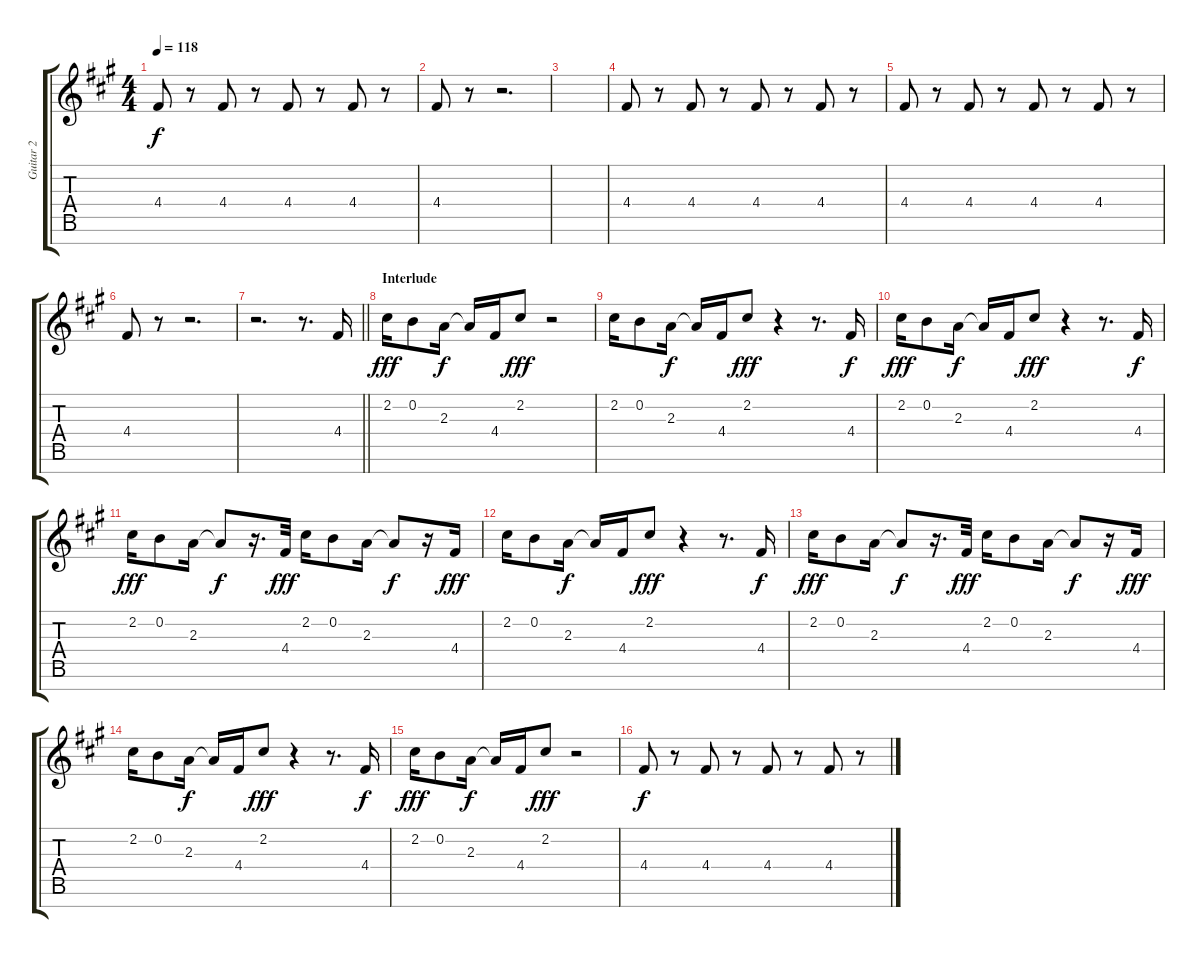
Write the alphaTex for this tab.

\track ("Guitar 2" "Guitar 2") {instrument electricguitarjazz}
\staff {score tabs}
\tuning (E4 B3 G3 D3 A2 E2 B1) {hide}
\ts (4 4)
\tempo 118
\clef g2
\ks f#minor
4.4.8{dy f} r.8 4.4.8 r.8 4.4.8 r.8 4.4.8 r.8 |
4.4.8 r.8 r.2{d} |
|
4.4.8 r.8 4.4.8 r.8 4.4.8 r.8 4.4.8 r.8 |
4.4.8 r.8 4.4.8 r.8 4.4.8 r.8 4.4.8 r.8 |
4.4.8 r.8 r.2{d} |
\barLineRight lightlight
r.2{d} r.8{d} 4.4.16 |
\section ("" "Interlude")
2.2.16{dy fff} 0.2.8 2.3.16{dy f} 2.3{t}.16 4.4.16 2.2.8{dy fff} r.2 |
2.2.16 0.2.8 2.3.16{dy f} 2.3{t}.16 4.4.16 2.2.8{dy fff} r.4 r.8{d} 4.4.16{dy f} |
2.2.16{dy fff} 0.2.8 2.3.16{dy f} 2.3{t}.16 4.4.16 2.2.8{dy fff} r.4 r.8{d} 4.4.16{dy f} |
2.2.16{dy fff} 0.2.8 2.3.16 2.3{t}.8{dy f} r.16{d} 4.4.32{dy fff} 2.2.16 0.2.8 2.3.16 2.3{t}.8{dy f} r.16 4.4.16{dy fff} |
2.2.16 0.2.8 2.3.16{dy f} 2.3{t}.16 4.4.16 2.2.8{dy fff} r.4 r.8{d} 4.4.16{dy f} |
2.2.16{dy fff} 0.2.8 2.3.16 2.3{t}.8{dy f} r.16{d} 4.4.32{dy fff} 2.2.16 0.2.8 2.3.16 2.3{t}.8{dy f} r.16 4.4.16{dy fff} |
2.2.16 0.2.8 2.3.16{dy f} 2.3{t}.16 4.4.16 2.2.8{dy fff} r.4 r.8{d} 4.4.16{dy f} |
2.2.16{dy fff} 0.2.8 2.3.16{dy f} 2.3{t}.16 4.4.16 2.2.8{dy fff} r.2 |
4.4.8{dy f} r.8 4.4.8 r.8 4.4.8 r.8 4.4.8 r.8
